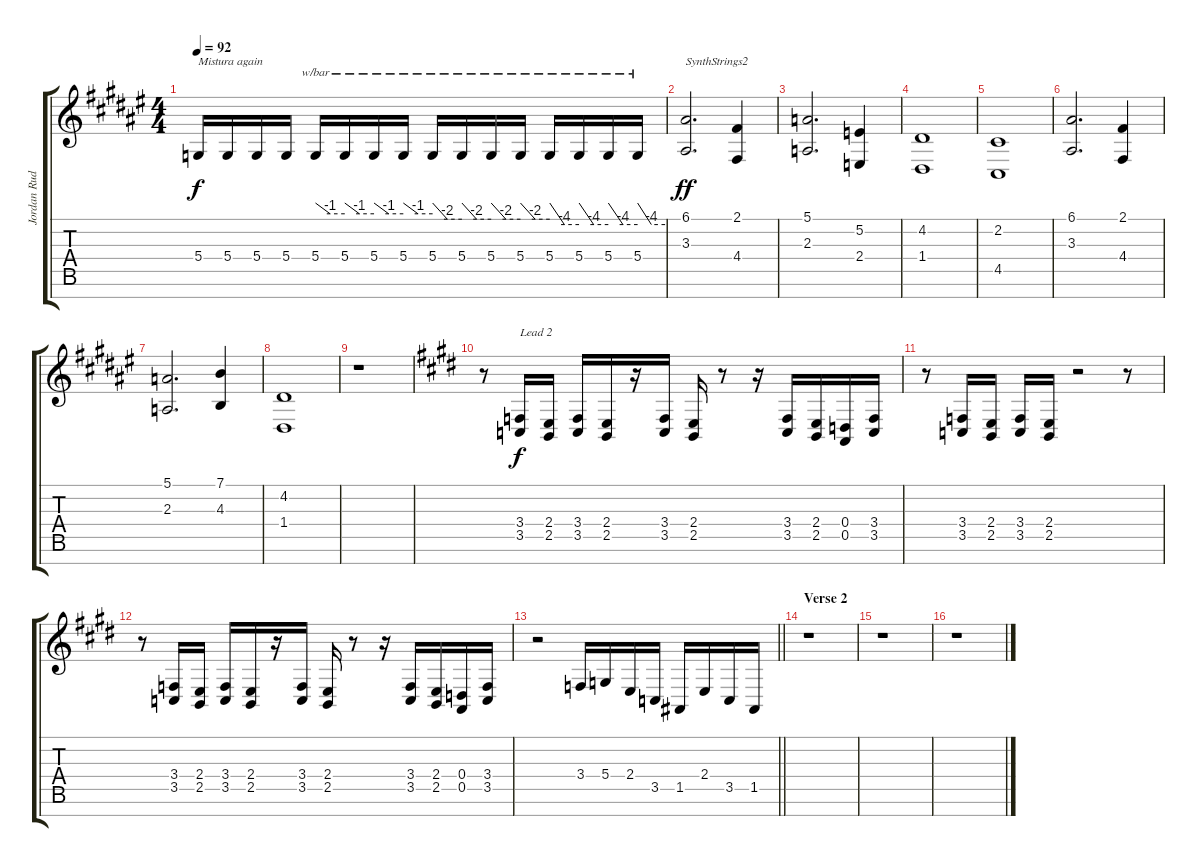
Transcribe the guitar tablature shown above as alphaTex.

\track ("Jordan Rudess" "Jordan Rud") {instrument synthstrings2}
\staff {score tabs}
\tuning (E4 B3 G3 D3 A2 E2 B1) {hide}
\ts (4 4)
\tempo 92
\clef g2
\ks f#
5.4.16{txt "Mistura again" dy f instrument blownbottle} 5.4.16 5.4.16 5.4.16 5.4.16{tbe (custom default 0 0 30 -4 60 -4)} 5.4.16{tbe (custom default 0 0 30 -4 60 -4)} 5.4.16{tbe (custom default 0 0 30 -4 60 -4)} 5.4.16{tbe (custom default 0 0 30 -4 60 -4)} 5.4.16{tbe (custom default 0 0 30 -8 60 -8)} 5.4.16{tbe (custom default 0 0 30 -8 60 -8)} 5.4.16{tbe (custom default 0 0 30 -8 60 -8)} 5.4.16{tbe (custom default 0 0 30 -8 60 -8)} 5.4.16{tbe (custom default 0 0 30 -16 60 -16)} 5.4.16{tbe (custom default 0 0 30 -16 60 -16)} 5.4.16{tbe (custom default 0 0 30 -16 60 -16)} 5.4.16{tbe (custom default 0 0 30 -16 60 -16)} |
(6.1 3.3).2{d txt "SynthStrings2" dy ff volume 11 instrument synthstrings2} (2.1 4.4).4 |
(5.1 2.3).2{d} (5.2 2.4).4 |
(4.2 1.4).1 |
(2.2 4.5).1 |
(6.1 3.3).2{d} (2.1 4.4).4 |
(5.1 2.3).2{d} (7.1 4.3).4 |
(4.2 1.4).1 |
r.1 |
\ks e
r.8 (3.4 3.5).16{txt "Lead 2" dy f volume 11 instrument lead2sawtooth} (2.4 2.5).16 (3.4 3.5).16 (2.4 2.5).16 r.16 (3.4 3.5).16 (2.4 2.5).16 r.8 r.16 (3.4 3.5).16 (2.4 2.5).16 (0.4 0.5).16 (3.4 3.5).16 |
r.8 (3.4 3.5).16 (2.4 2.5).16 (3.4 3.5).16 (2.4 2.5).16 r.2 r.8 |
r.8 (3.4 3.5).16 (2.4 2.5).16 (3.4 3.5).16 (2.4 2.5).16 r.16 (3.4 3.5).16 (2.4 2.5).16 r.8 r.16 (3.4 3.5).16 (2.4 2.5).16 (0.4 0.5).16 (3.4 3.5).16 |
\barLineRight lightlight
r.2 3.4.16 5.4.16 2.4.16 3.5.16 1.5.16 2.4.16 3.5.16 1.5.16 |
\section ("" "Verse 2")
r.1 |
r.1 |
r.1
